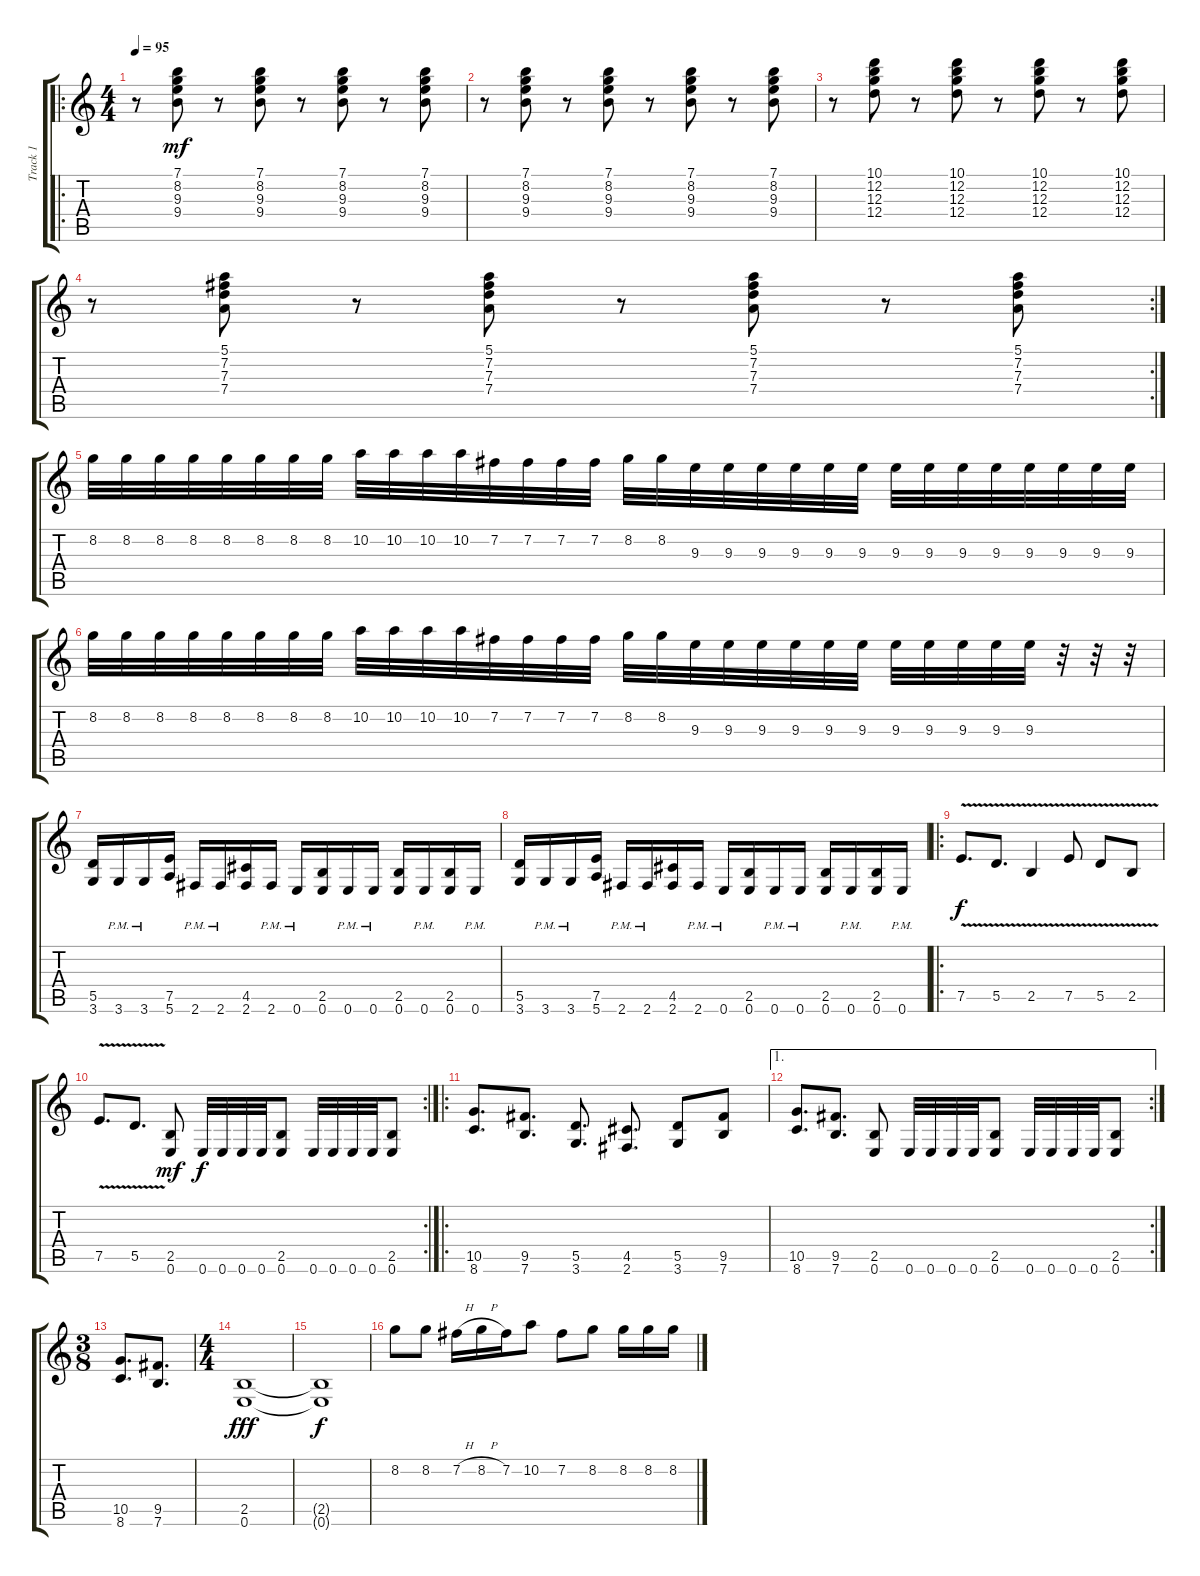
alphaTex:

\track ("Track 1" "Track 1") {instrument distortionguitar}
\staff {score tabs}
\tuning (E4 B3 G3 D3 A2 E2) {hide}
\ro
\ts (4 4)
\tempo 95
\clef g2
\ks c
r.8{dy mf volume 13 instrument distortionguitar} (7.1 8.2 9.3 9.4).8 r.8 (7.1 8.2 9.3 9.4).8 r.8 (7.1 8.2 9.3 9.4).8 r.8 (7.1 8.2 9.3 9.4).8 |
r.8 (7.1 8.2 9.3 9.4).8 r.8 (7.1 8.2 9.3 9.4).8 r.8 (7.1 8.2 9.3 9.4).8 r.8 (7.1 8.2 9.3 9.4).8 |
r.8{volume 13 instrument distortionguitar} (10.1 12.2 12.3 12.4).8 r.8 (10.1 12.2 12.3 12.4).8 r.8 (10.1 12.2 12.3 12.4).8 r.8 (10.1 12.2 12.3 12.4).8 |
\rc 2
r.8 (5.1 7.2 7.3 7.4).8 r.8 (5.1 7.2 7.3 7.4).8 r.8 (5.1 7.2 7.3 7.4).8 r.8 (5.1 7.2 7.3 7.4).8 |
8.2.32{instrument distortionguitar} 8.2.32 8.2.32 8.2.32 8.2.32 8.2.32 8.2.32 8.2.32 10.2.32 10.2.32 10.2.32 10.2.32 7.2.32 7.2.32 7.2.32 7.2.32 8.2.32 8.2.32 9.3.32 9.3.32 9.3.32 9.3.32 9.3.32 9.3.32 9.3.32 9.3.32 9.3.32 9.3.32 9.3.32 9.3.32 9.3.32 9.3.32 |
8.2.32 8.2.32 8.2.32 8.2.32 8.2.32 8.2.32 8.2.32 8.2.32 10.2.32 10.2.32 10.2.32 10.2.32 7.2.32 7.2.32 7.2.32 7.2.32 8.2.32 8.2.32 9.3.32 9.3.32 9.3.32 9.3.32 9.3.32 9.3.32 9.3.32 9.3.32 9.3.32 9.3.32 9.3.32 r.32 r.32 r.32 |
(5.5 3.6).16 3.6{pm}.16 3.6{pm}.16 (7.5 5.6).16 2.6{pm}.16 2.6{pm}.16 (4.5 2.6).16 2.6{pm}.16 0.6{pm}.16 (2.5 0.6).16 0.6{pm}.16 0.6{pm}.16 (2.5 0.6).16 0.6{pm}.16 (2.5 0.6).16 0.6{pm}.16 |
(5.5 3.6).16 3.6{pm}.16 3.6{pm}.16 (7.5 5.6).16 2.6{pm}.16 2.6{pm}.16 (4.5 2.6).16 2.6{pm}.16 0.6{pm}.16 (2.5 0.6).16 0.6{pm}.16 0.6{pm}.16 (2.5 0.6).16 0.6{pm}.16 (2.5 0.6).16 0.6{pm}.16 |
\ro
7.5{v}.8{d dy f volume 16 instrument distortionguitar} 5.5{v}.8{d} 2.5{v}.4 7.5{v}.8 5.5{v}.8 2.5{v}.8 |
\rc 2
7.5{v}.8{d} 5.5{v}.8{d} (2.5 0.6).8{dy mf} 0.6.32{dy f} 0.6.32 0.6.32 0.6.32 (2.5 0.6).8 0.6.32 0.6.32 0.6.32 0.6.32 (2.5 0.6).8 |
\ro
(10.5 8.6).8{d} (9.5 7.6).8{d} (5.5 3.6).8{d} (4.5 2.6).8{d} (5.5 3.6).8 (9.5 7.6).8 |
\ae 1
\rc 2
(10.5 8.6).8{d} (9.5 7.6).8{d} (2.5 0.6).8 0.6.32 0.6.32 0.6.32 0.6.32 (2.5 0.6).8 0.6.32 0.6.32 0.6.32 0.6.32 (2.5 0.6).8 |
\ts (3 8)
(10.5 8.6).8{d} (9.5 7.6).8{d} |
\ts (4 4)
(2.5 0.6).1{dy fff volume 6} |
(2.5{t} 0.6{t}).1{dy f} |
8.2.8 8.2.8 7.2{h}.16 8.2{h}.16 7.2.16 10.2.8 7.2.8 8.2.8 8.2.16 8.2.16 8.2.16
